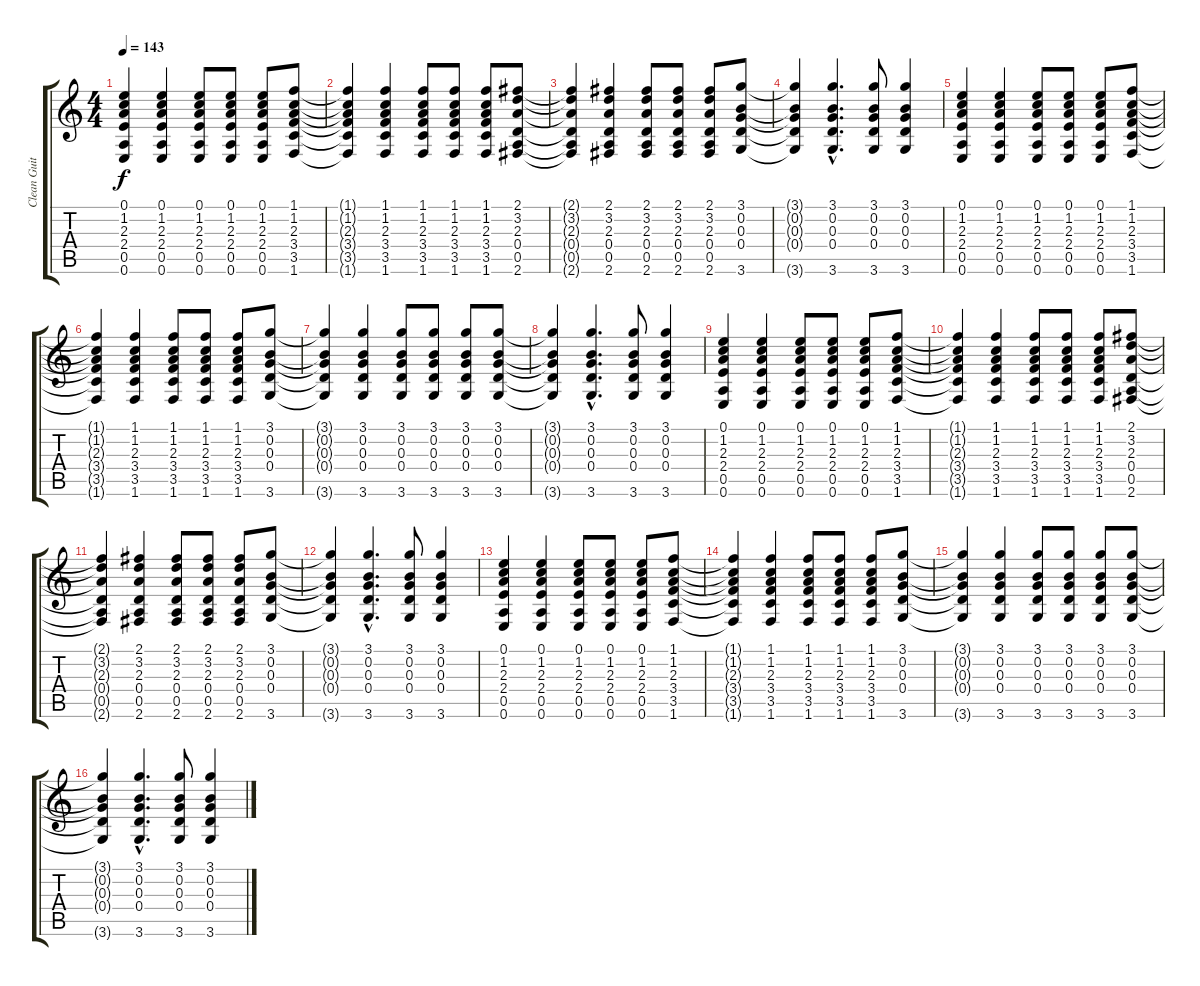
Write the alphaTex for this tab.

\track ("Clean Guitar" "Clean Guit") {instrument electricguitarclean}
\staff {score tabs}
\tuning (E4 B3 G3 D3 A2 E2) {hide}
\ts (4 4)
\tempo 143
\clef g2
\ks c
(0.1 1.2 2.3 2.4 0.5 0.6).4{dy f} (0.1 1.2 2.3 2.4 0.5 0.6).4 (0.1 1.2 2.3 2.4 0.5 0.6).8 (0.1 1.2 2.3 2.4 0.5 0.6).8 (0.1 1.2 2.3 2.4 0.5 0.6).8 (1.1 1.2 2.3 3.4 3.5 1.6).8 |
(1.1{t} 1.2{t} 2.3{t} 3.4{t} 3.5{t} 1.6{t}).4 (1.1 1.2 2.3 3.4 3.5 1.6).4 (1.1 1.2 2.3 3.4 3.5 1.6).8 (1.1 1.2 2.3 3.4 3.5 1.6).8 (1.1 1.2 2.3 3.4 3.5 1.6).8 (2.1 3.2 2.3 0.4 0.5 2.6).8 |
(2.1{t} 3.2{t} 2.3{t} 0.4{t} 0.5{t} 2.6{t}).4 (2.1 3.2 2.3 0.4 0.5 2.6).4 (2.1 3.2 2.3 0.4 0.5 2.6).8 (2.1 3.2 2.3 0.4 0.5 2.6).8 (2.1 3.2 2.3 0.4 0.5 2.6).8 (3.1 0.2 0.3 0.4 3.6).8 |
(3.1{t} 0.2{t} 0.3{t} 0.4{t} 3.6{t}).4 (3.1{hac} 0.2{hac} 0.3{hac} 0.4{hac} 3.6{hac}).4{d} (3.1 0.2 0.3 0.4 3.6).8 (3.1 0.2 0.3 0.4 3.6).4 |
(0.1 1.2 2.3 2.4 0.5 0.6).4 (0.1 1.2 2.3 2.4 0.5 0.6).4 (0.1 1.2 2.3 2.4 0.5 0.6).8 (0.1 1.2 2.3 2.4 0.5 0.6).8 (0.1 1.2 2.3 2.4 0.5 0.6).8 (1.1 1.2 2.3 3.4 3.5 1.6).8 |
(1.1{t} 1.2{t} 2.3{t} 3.4{t} 3.5{t} 1.6{t}).4 (1.1 1.2 2.3 3.4 3.5 1.6).4 (1.1 1.2 2.3 3.4 3.5 1.6).8 (1.1 1.2 2.3 3.4 3.5 1.6).8 (1.1 1.2 2.3 3.4 3.5 1.6).8 (3.1 0.2 0.3 0.4 3.6).8 |
(3.1{t} 0.2{t} 0.3{t} 0.4{t} 3.6{t}).4 (3.1 0.2 0.3 0.4 3.6).4 (3.1 0.2 0.3 0.4 3.6).8 (3.1 0.2 0.3 0.4 3.6).8 (3.1 0.2 0.3 0.4 3.6).8 (3.1 0.2 0.3 0.4 3.6).8 |
(3.1{t} 0.2{t} 0.3{t} 0.4{t} 3.6{t}).4 (3.1{hac} 0.2{hac} 0.3{hac} 0.4{hac} 3.6{hac}).4{d} (3.1 0.2 0.3 0.4 3.6).8 (3.1 0.2 0.3 0.4 3.6).4 |
(0.1 1.2 2.3 2.4 0.5 0.6).4 (0.1 1.2 2.3 2.4 0.5 0.6).4 (0.1 1.2 2.3 2.4 0.5 0.6).8 (0.1 1.2 2.3 2.4 0.5 0.6).8 (0.1 1.2 2.3 2.4 0.5 0.6).8 (1.1 1.2 2.3 3.4 3.5 1.6).8 |
(1.1{t} 1.2{t} 2.3{t} 3.4{t} 3.5{t} 1.6{t}).4 (1.1 1.2 2.3 3.4 3.5 1.6).4 (1.1 1.2 2.3 3.4 3.5 1.6).8 (1.1 1.2 2.3 3.4 3.5 1.6).8 (1.1 1.2 2.3 3.4 3.5 1.6).8 (2.1 3.2 2.3 0.4 0.5 2.6).8 |
(2.1{t} 3.2{t} 2.3{t} 0.4{t} 0.5{t} 2.6{t}).4 (2.1 3.2 2.3 0.4 0.5 2.6).4 (2.1 3.2 2.3 0.4 0.5 2.6).8 (2.1 3.2 2.3 0.4 0.5 2.6).8 (2.1 3.2 2.3 0.4 0.5 2.6).8 (3.1 0.2 0.3 0.4 3.6).8 |
(3.1{t} 0.2{t} 0.3{t} 0.4{t} 3.6{t}).4 (3.1{hac} 0.2{hac} 0.3{hac} 0.4{hac} 3.6{hac}).4{d} (3.1 0.2 0.3 0.4 3.6).8 (3.1 0.2 0.3 0.4 3.6).4 |
(0.1 1.2 2.3 2.4 0.5 0.6).4 (0.1 1.2 2.3 2.4 0.5 0.6).4 (0.1 1.2 2.3 2.4 0.5 0.6).8 (0.1 1.2 2.3 2.4 0.5 0.6).8 (0.1 1.2 2.3 2.4 0.5 0.6).8 (1.1 1.2 2.3 3.4 3.5 1.6).8 |
(1.1{t} 1.2{t} 2.3{t} 3.4{t} 3.5{t} 1.6{t}).4 (1.1 1.2 2.3 3.4 3.5 1.6).4 (1.1 1.2 2.3 3.4 3.5 1.6).8 (1.1 1.2 2.3 3.4 3.5 1.6).8 (1.1 1.2 2.3 3.4 3.5 1.6).8 (3.1 0.2 0.3 0.4 3.6).8 |
(3.1{t} 0.2{t} 0.3{t} 0.4{t} 3.6{t}).4 (3.1 0.2 0.3 0.4 3.6).4 (3.1 0.2 0.3 0.4 3.6).8 (3.1 0.2 0.3 0.4 3.6).8 (3.1 0.2 0.3 0.4 3.6).8 (3.1 0.2 0.3 0.4 3.6).8 |
(3.1{t} 0.2{t} 0.3{t} 0.4{t} 3.6{t}).4 (3.1{hac} 0.2{hac} 0.3{hac} 0.4{hac} 3.6{hac}).4{d} (3.1 0.2 0.3 0.4 3.6).8 (3.1 0.2 0.3 0.4 3.6).4
